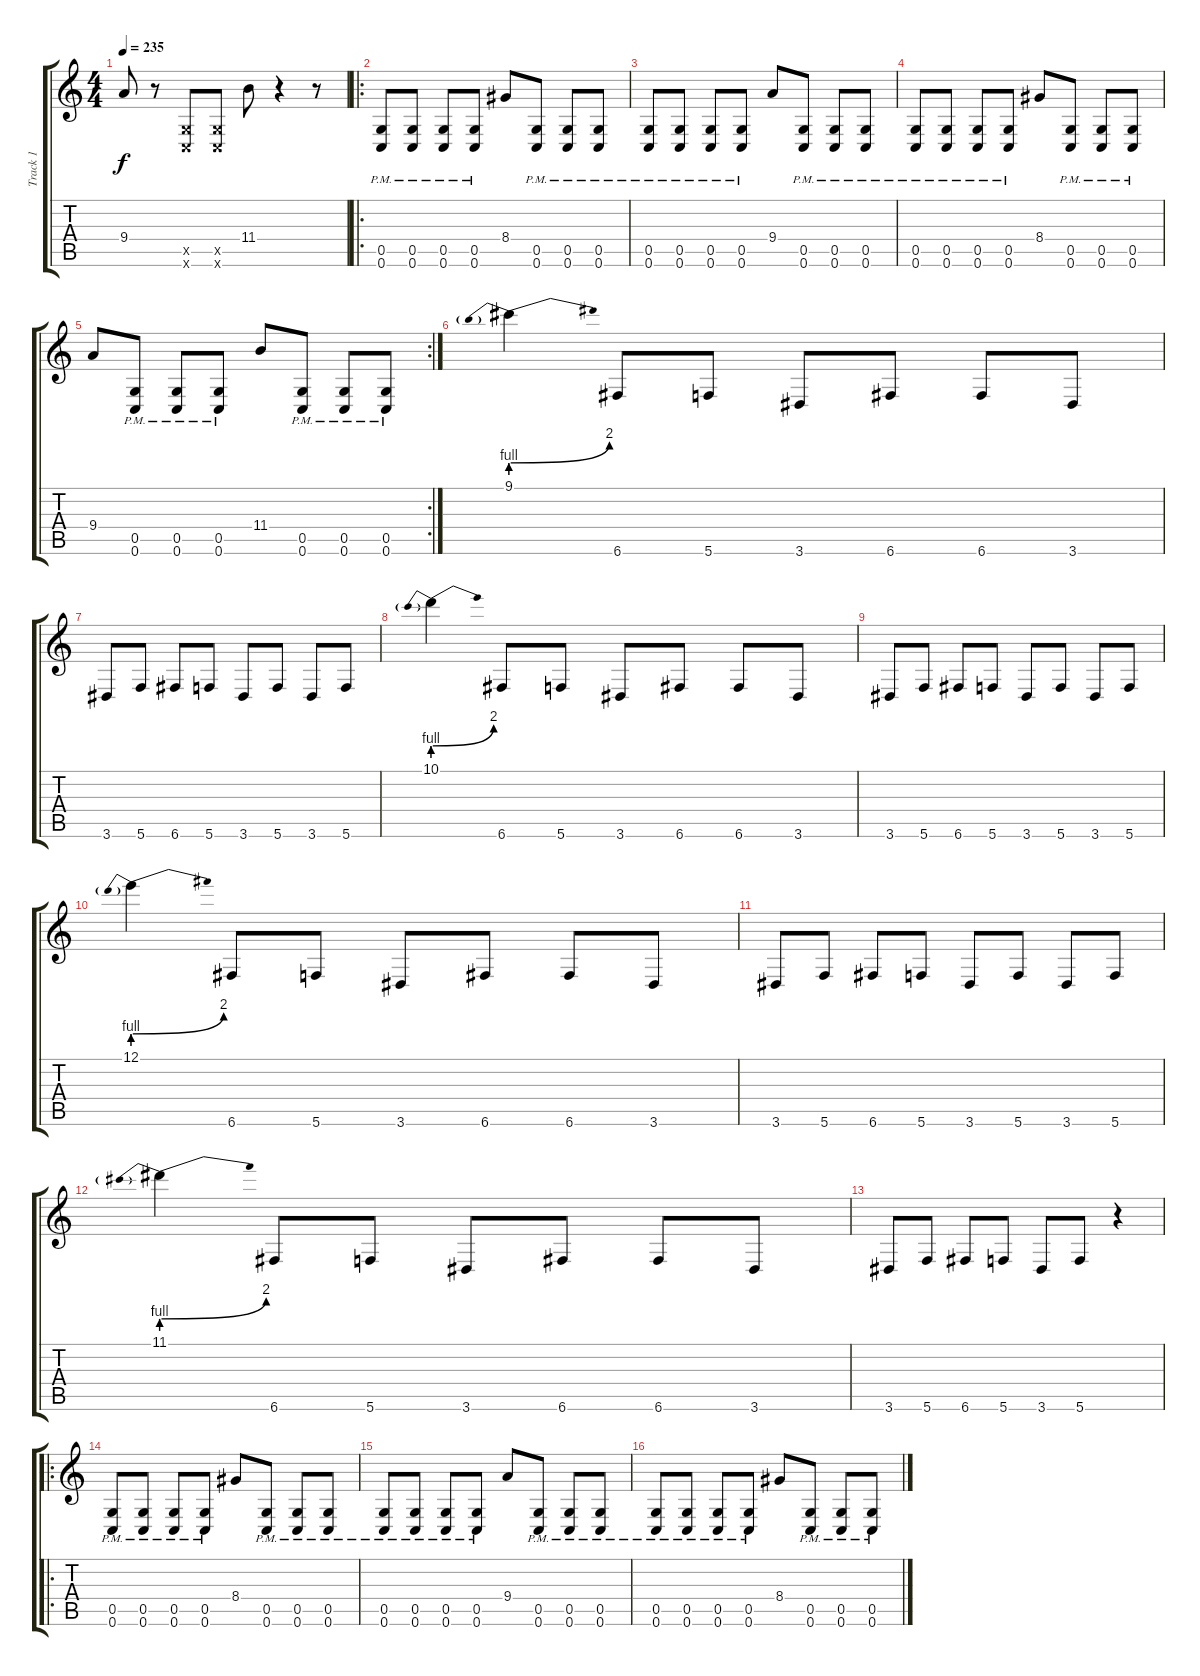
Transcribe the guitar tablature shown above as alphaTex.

\track ("Track 1" "Track 1") {instrument distortionguitar}
\staff {score tabs}
\tuning (D4 A3 F3 C3 G2 C2) {hide}
\ts (4 4)
\tempo 235
\clef g2
\ks c
9.4.8{dy f} r.8 (0.5{x} 0.6{x}).8 (0.5{x} 0.6{x}).8 11.4.8 r.4 r.8 |
\ro
(0.5{pm} 0.6{pm}).8 (0.5{pm} 0.6{pm}).8 (0.5{pm} 0.6{pm}).8 (0.5{pm} 0.6{pm}).8 8.4.8 (0.5{pm} 0.6{pm}).8 (0.5{pm} 0.6{pm}).8 (0.5{pm} 0.6{pm}).8 |
(0.5{pm} 0.6{pm}).8 (0.5{pm} 0.6{pm}).8 (0.5{pm} 0.6{pm}).8 (0.5{pm} 0.6{pm}).8 9.4.8 (0.5{pm} 0.6{pm}).8 (0.5{pm} 0.6{pm}).8 (0.5{pm} 0.6{pm}).8 |
(0.5{pm} 0.6{pm}).8 (0.5{pm} 0.6{pm}).8 (0.5{pm} 0.6{pm}).8 (0.5{pm} 0.6{pm}).8 8.4.8 (0.5{pm} 0.6{pm}).8 (0.5{pm} 0.6{pm}).8 (0.5{pm} 0.6{pm}).8 |
\rc 2
9.4.8 (0.5{pm} 0.6{pm}).8 (0.5{pm} 0.6{pm}).8 (0.5{pm} 0.6{pm}).8 11.4.8 (0.5{pm} 0.6{pm}).8 (0.5{pm} 0.6{pm}).8 (0.5{pm} 0.6{pm}).8 |
9.1{be (prebendbend 0 4 60 8)}.4 6.6.8 5.6.8 3.6.8 6.6.8 6.6.8 3.6.8 |
3.6.8 5.6.8 6.6.8 5.6.8 3.6.8 5.6.8 3.6.8 5.6.8 |
10.1{be (prebendbend 0 4 60 8)}.4 6.6.8 5.6.8 3.6.8 6.6.8 6.6.8 3.6.8 |
3.6.8 5.6.8 6.6.8 5.6.8 3.6.8 5.6.8 3.6.8 5.6.8 |
12.1{be (prebendbend 0 4 60 8)}.4 6.6.8 5.6.8 3.6.8 6.6.8 6.6.8 3.6.8 |
3.6.8 5.6.8 6.6.8 5.6.8 3.6.8 5.6.8 3.6.8 5.6.8 |
11.1{be (prebendbend 0 4 60 8)}.4 6.6.8 5.6.8 3.6.8 6.6.8 6.6.8 3.6.8 |
3.6.8 5.6.8 6.6.8 5.6.8 3.6.8 5.6.8 r.4 |
\ro
(0.5{pm} 0.6{pm}).8 (0.5{pm} 0.6{pm}).8 (0.5{pm} 0.6{pm}).8 (0.5{pm} 0.6{pm}).8 8.4.8 (0.5{pm} 0.6{pm}).8 (0.5{pm} 0.6{pm}).8 (0.5{pm} 0.6{pm}).8 |
(0.5{pm} 0.6{pm}).8 (0.5{pm} 0.6{pm}).8 (0.5{pm} 0.6{pm}).8 (0.5{pm} 0.6{pm}).8 9.4.8 (0.5{pm} 0.6{pm}).8 (0.5{pm} 0.6{pm}).8 (0.5{pm} 0.6{pm}).8 |
(0.5{pm} 0.6{pm}).8 (0.5{pm} 0.6{pm}).8 (0.5{pm} 0.6{pm}).8 (0.5{pm} 0.6{pm}).8 8.4.8 (0.5{pm} 0.6{pm}).8 (0.5{pm} 0.6{pm}).8 (0.5{pm} 0.6{pm}).8
